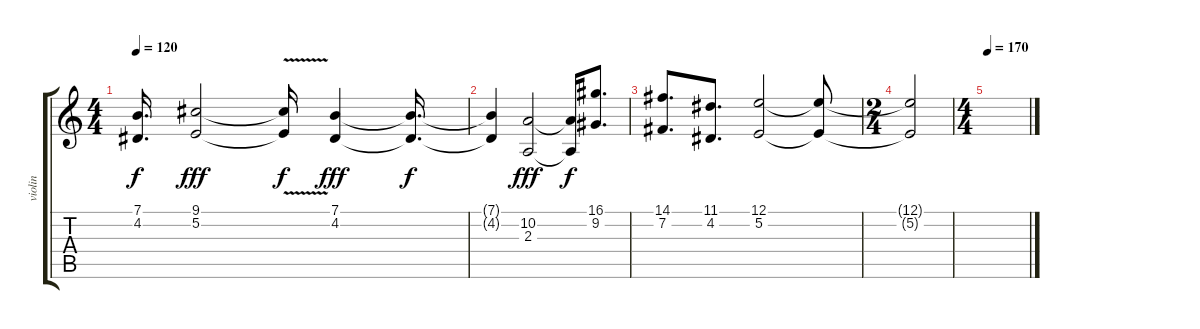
\track ("violin" "violin") {instrument violin}
\staff {score tabs}
\tuning (E4 B3 G3 D3 A2 E2) {hide}
\ts (4 4)
\tempo 120
\clef g2
\ks c
(7.1{t} 4.2{t}).16{d dy f} (9.1 5.2).2{dy fff} (9.1{v t} 5.2{v t}).16{dy f} (7.1 4.2).4{dy fff} (7.1{t} 4.2{t}).16{d dy f} |
(7.1{t} 4.2{t}).4 (10.2 2.3).2{dy fff} (10.2{t} 2.3{t}).16{dy f} (16.1 9.2).8{d} |
(14.1 7.2).8{d} (11.1 4.2).8{d} (12.1 5.2).2 (12.1{t} 5.2{t}).8 |
\ts (2 4)
(12.1{t} 5.2{t}).2 |
\ts (4 4)
\tempo 170
